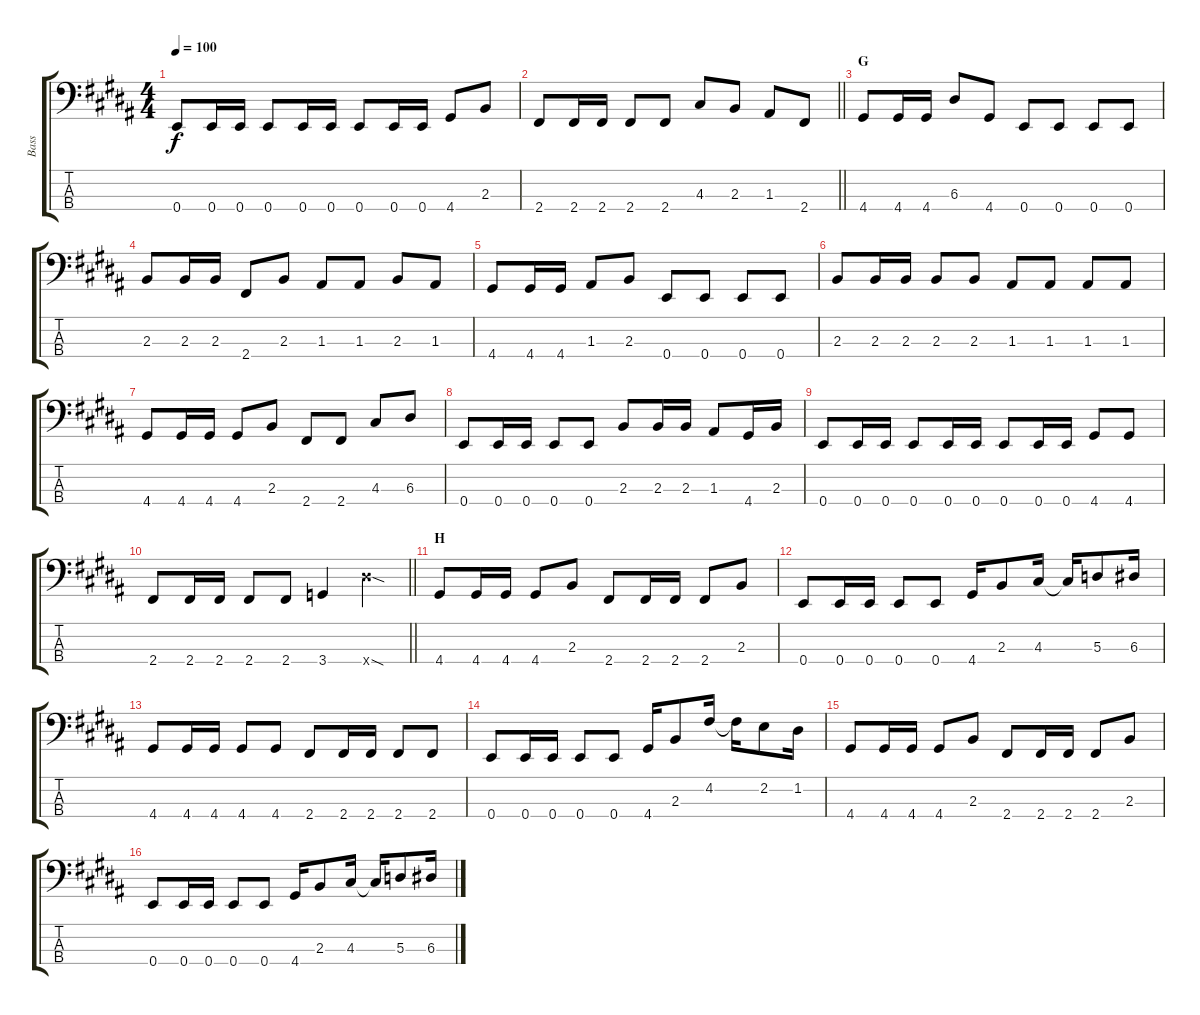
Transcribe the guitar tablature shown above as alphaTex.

\track ("Bass" "Bass") {instrument electricbasspick}
\staff {score tabs}
\tuning (G2 D2 A1 E1) {hide}
\ts (4 4)
\tempo 100
\clef f4
\ks b
0.4.8{dy f} 0.4.16 0.4.16 0.4.8 0.4.16 0.4.16 0.4.8 0.4.16 0.4.16 4.4.8 2.3.8 |
\barLineRight lightlight
2.4.8 2.4.16 2.4.16 2.4.8 2.4.8 4.3.8 2.3.8 1.3.8 2.4.8 |
\section ("" "G")
4.4.8 4.4.16 4.4.16 6.3.8 4.4.8 0.4.8 0.4.8 0.4.8 0.4.8 |
2.3.8 2.3.16 2.3.16 2.4.8 2.3.8 1.3.8 1.3.8 2.3.8 1.3.8 |
4.4.8 4.4.16 4.4.16 1.3.8 2.3.8 0.4.8 0.4.8 0.4.8 0.4.8 |
2.3.8 2.3.16 2.3.16 2.3.8 2.3.8 1.3.8 1.3.8 1.3.8 1.3.8 |
4.4.8 4.4.16 4.4.16 4.4.8 2.3.8 2.4.8 2.4.8 4.3.8 6.3.8 |
0.4.8 0.4.16 0.4.16 0.4.8 0.4.8 2.3.8 2.3.16 2.3.16 1.3.8 4.4.16 2.3.16 |
0.4.8 0.4.16 0.4.16 0.4.8 0.4.16 0.4.16 0.4.8 0.4.16 0.4.16 4.4.8 4.4.8 |
\barLineRight lightlight
2.4.8 2.4.16 2.4.16 2.4.8 2.4.8 3.4.4 11.4{sod x}.4 |
\section ("" "H")
4.4.8 4.4.16 4.4.16 4.4.8 2.3.8 2.4.8 2.4.16 2.4.16 2.4.8 2.3.8 |
0.4.8 0.4.16 0.4.16 0.4.8 0.4.8 4.4.16 2.3.8 4.3.16 4.3{t}.16 5.3.8 6.3.16 |
4.4.8 4.4.16 4.4.16 4.4.8 4.4.8 2.4.8 2.4.16 2.4.16 2.4.8 2.4.8 |
0.4.8 0.4.16 0.4.16 0.4.8 0.4.8 4.4.16 2.3.8 4.2.16 4.2{t}.16 2.2.8 1.2.16 |
4.4.8 4.4.16 4.4.16 4.4.8 2.3.8 2.4.8 2.4.16 2.4.16 2.4.8 2.3.8 |
0.4.8 0.4.16 0.4.16 0.4.8 0.4.8 4.4.16 2.3.8 4.3.16 4.3{t}.16 5.3.8 6.3.16
